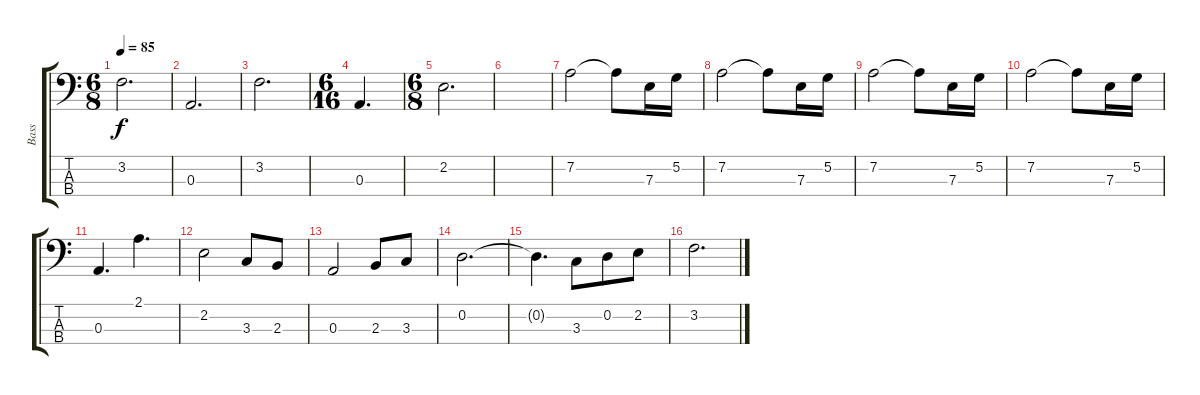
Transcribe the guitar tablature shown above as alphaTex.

\track ("Bass" "Bass") {instrument electricbassfinger}
\staff {score tabs}
\tuning (G2 D2 A1 E1) {hide}
\ts (6 8)
\tempo 85
\clef f4
\ks c
3.2.2{d dy f} |
0.3.2{d} |
3.2.2{d} |
\ts (6 16)
0.3.4{d} |
\ts (6 8)
2.2.2{d} |
|
7.2.2 7.2{t}.8 7.3.16 5.2.16 |
7.2.2 7.2{t}.8 7.3.16 5.2.16 |
7.2.2 7.2{t}.8 7.3.16 5.2.16 |
7.2.2 7.2{t}.8 7.3.16 5.2.16 |
0.3.4{d} 2.1.4{d} |
2.2.2 3.3.8 2.3.8 |
0.3.2 2.3.8 3.3.8 |
0.2.2{d} |
0.2{t}.4{d} 3.3.8 0.2.8 2.2.8 |
3.2.2{d}
